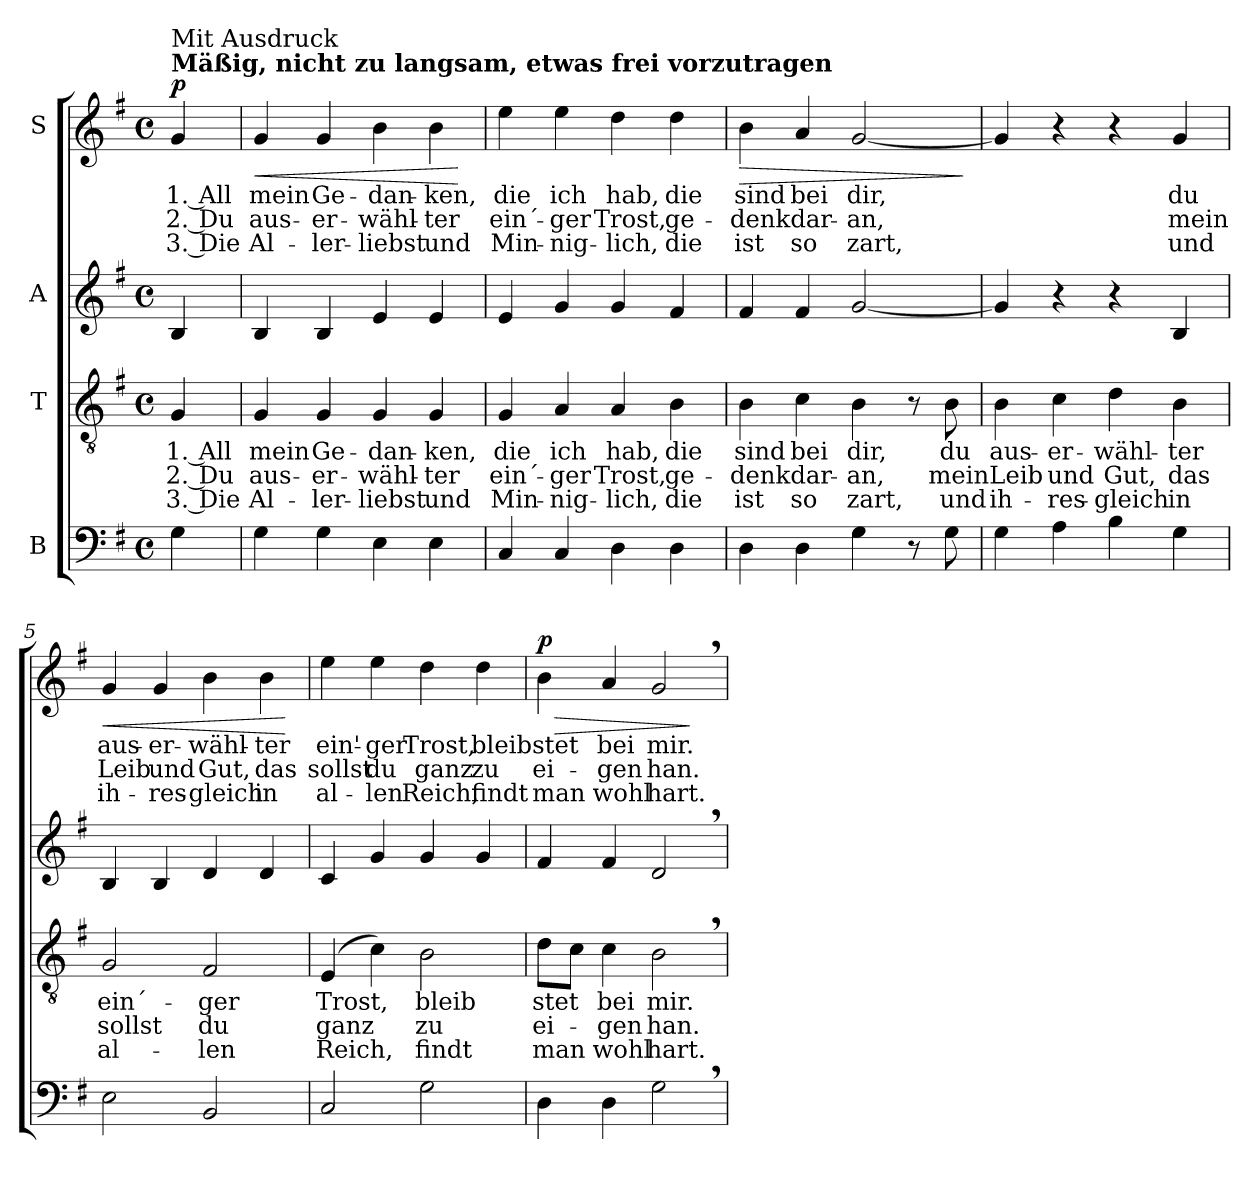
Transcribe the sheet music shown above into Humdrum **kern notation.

**kern	**kern	**text	**text	**text	**kern	**kern	**text	**text	**text	**dynam
*part4	*part3	*part3	*part3	*part3	*part2	*part1	*part1	*part1	*part1	*part1
*staff4	*staff3	*staff3	*staff3	*staff3	*staff2	*staff1	*staff1	*staff1	*staff1	*staff1
*I"B	*I"T	*	*	*	*I"A	*I"S	*	*	*	*
*clefF4	*clefGv2	*	*	*	*clefG2	*clefG2	*	*	*	*
*k[f#]	*k[f#]	*	*	*	*k[f#]	*k[f#]	*	*	*	*
*M4/4	*M4/4	*	*	*	*M4/4	*M4/4	*	*	*	*
*met(c)	*met(c)	*	*	*	*met(c)	*met(c)	*	*	*	*
=	=	=	=	=	=	=	=	=	=	=
!	!	!	!	!	!	!LO:TX:a:B:t=Mäßig, nicht zu langsam, etwas frei vorzutragen	!	!	!	!
!	!	!	!	!	!	!LO:TX:a:t=Mit Ausdruck	!	!	!	!
!	!	!	!	!	!	!	!	!	!	!LO:DY:a
4G\	4G/	1. All	2. Du	3. Die	4B/	4g/	1. All	2. Du	3. Die	p
=1	=1	=1	=1	=1	=1	=1	=1	=1	=1	=1
!	!	!	!	!	!	!	!	!	!	!LO:HP:b
4G\	4G/	mein	aus-	Al-	4B/	4g/	mein	aus-	Al-	<
4G\	4G/	Ge-	er-	ler-	4B/	4g/	Ge-	er-	ler-	.
4E\	4G/	dan-	wähl-	liebst	4e/	4b\	dan-	wähl-	liebst	.
4E\	4G/	ken,	ter	und	4e/	4b\	ken,	ter	und	.
.	.	.	.	.	.	.	.	.	.	[
=2	=2	=2	=2	=2	=2	=2	=2	=2	=2	=2
4C/	4G/	die	ein´-	Min-	4e/	4ee\	die	ein´-	Min-	.
4C/	4A/	ich	ger	nig-	4g/	4ee\	ich	ger	nig-	.
4D\	4A/	hab,	Trost,	lich,	4g/	4dd\	hab,	Trost,	lich,	.
4D\	4B\	die	ge-	die	4f#/	4dd\	die	ge-	die	.
=3	=3	=3	=3	=3	=3	=3	=3	=3	=3	=3
!	!	!	!	!	!	!	!	!	!	!LO:HP:b
4D\	4B\	sind	denk	ist	4f#/	4b\	sind	denk	ist	>
4D\	4c\	bei	dar-	so	4f#/	4a/	bei	dar-	so	.
4G\	4B\	dir,	an,	zart,	[2g/	[2g/	dir,	an,	zart,	.
8r	8r	.	.	.	.	.	.	.	.	.
8G\	8B\	du	mein	und	.	.	.	.	.	.
.	.	.	.	.	.	.	.	.	.	]
=4	=4	=4	=4	=4	=4	=4	=4	=4	=4	=4
4G\	4B\	aus-	Leib	ih-	4g/]	4g/]	.	.	.	.
4A\	4c\	er-	und	res-	4r	4r	.	.	.	.
4B\	4d\	wähl-	Gut,	-gleich	4r	4r	.	.	.	.
4G\	4B\	ter	das	in	4B/	4g/	du	mein	und	.
!!LO:LB:g=z
=5	=5	=5	=5	=5	=5	=5	=5	=5	=5	=5
!	!	!	!	!	!	!	!	!	!	!LO:HP:b
2E\	2G/	ein´-	sollst	al-	4B/	4g/	aus-	Leib	ih-	<
.	.	.	.	.	4B/	4g/	er-	und	-res-	.
2BB/	2F#/	ger	du	-len	4d/	4b\	wähl-	Gut,	-gleich	.
.	.	.	.	.	4d/	4b\	ter	das	in	.
.	.	.	.	.	.	.	.	.	.	[
=6	=6	=6	=6	=6	=6	=6	=6	=6	=6	=6
2C/	(4E/	Trost,	ganz	Reich,	4c/	4ee\	ein'-	sollst	al-	.
.	4c\)	.	.	.	4g/	4ee\	ger	du	len	.
2G\	2B\	bleib	zu	findt	4g/	4dd\	Trost,	ganz	Reich,	.
.	.	.	.	.	4g/	4dd\	bleib	zu	findt	.
=7	=7	=7	=7	=7	=7	=7	=7	=7	=7	=7
!	!	!	!	!	!	!	!	!	!	!LO:HP:b
!	!	!	!	!	!	!	!	!	!	!LO:DY:n=1:a
4D\	8d\L	stet	ei-	man	4f#/	4b\	stet	ei-	man	> p
.	8c\J	.	.	.	.	.	.	.	.	.
4D\	4c\	bei	-gen	wohl	4f#/	4a/	bei	gen	wohl	.
2G,\	2B,\	mir.	han.	hart.	2d,/	2g,/	mir.	han.	hart.	.
.	.	.	.	.	.	.	.	.	.	]
=	=	=	=	=	=	=	=	=	=	=
*-	*-	*-	*-	*-	*-	*-	*-	*-	*-	*-
